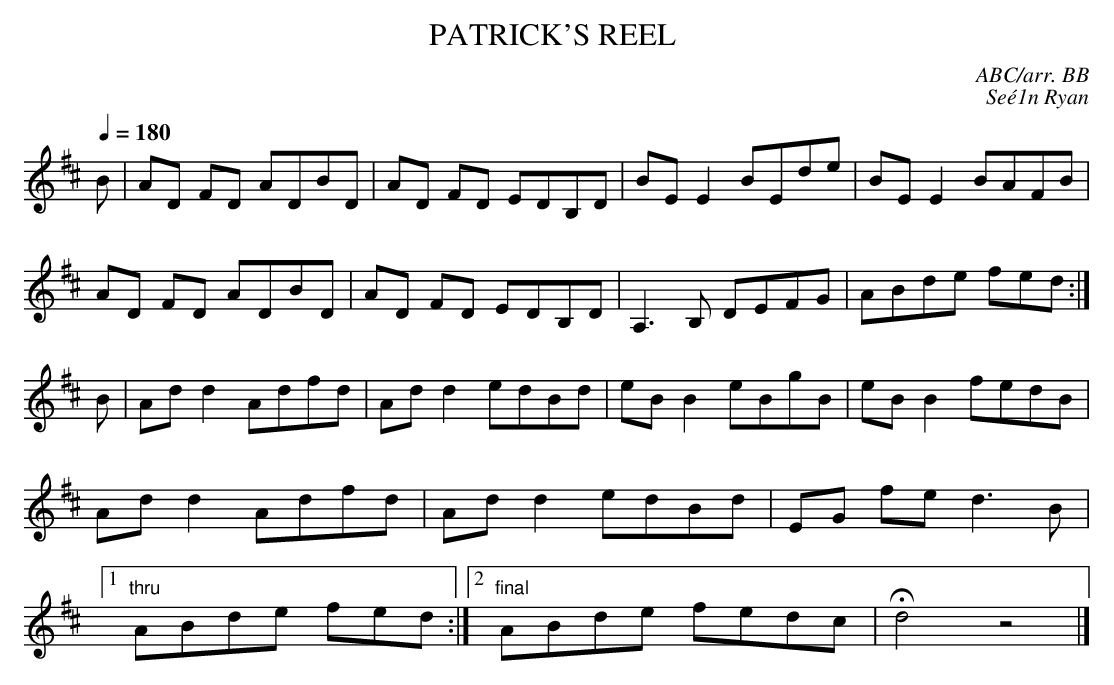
X:1
T:PATRICK'S REEL \
C:ABC/arr. BB\
C:Se\'e1n Ryan\
Q:1/4=180\
L:1/8\
M:C\
K:D\
B|AD FD ADBD|AD FD EDB,D|BEE2 BEde|BEE2 BAFB|\
AD FD ADBD|AD FD EDB,D|A,3B, DEFG|ABde fed:|\
B|Add2 Adfd|Add2 edBd|eBB2 eBgB|eBB2 fedB|\
Add2 Adfd|Add2 edBd|EG fe d3B|1 "thru"ABde fed:|\
[2 "final"ABde fedc|Hd4z4|]\
\
\
\
